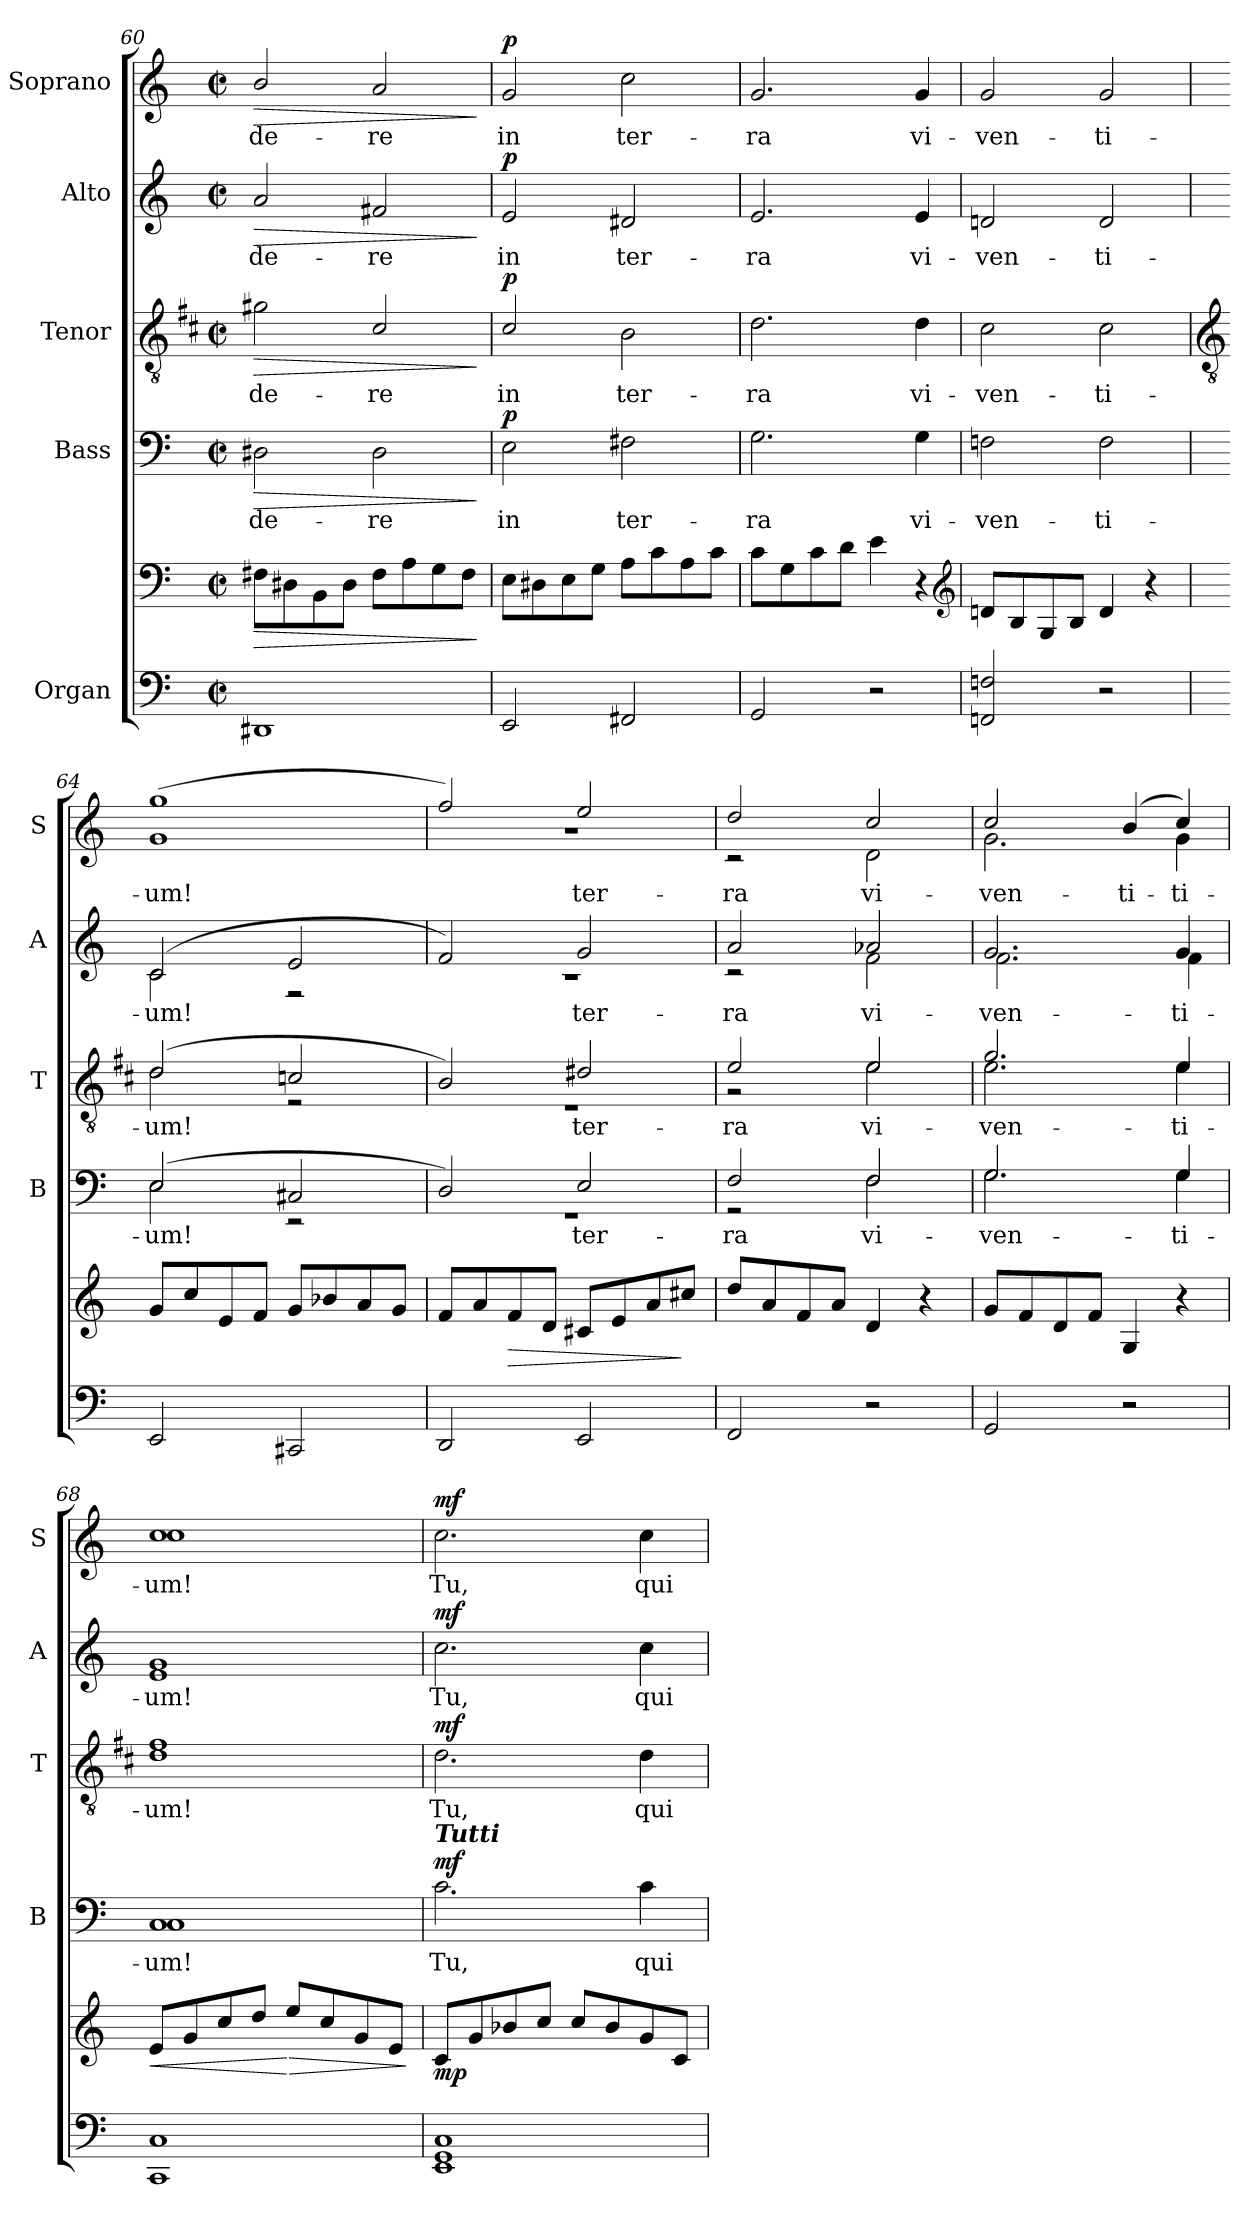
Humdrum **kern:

**kern	**kern	**dynam	**kern	**text	**dynam	**kern	**text	**dynam	**kern	**text	**dynam	**kern	**text	**dynam
*part5	*part5	*part5	*part4	*part4	*part4	*part3	*part3	*part3	*part2	*part2	*part2	*part1	*part1	*part1
*staff6	*staff5	*staff5/6	*staff4	*staff4	*staff4	*staff3	*staff3	*staff3	*staff2	*staff2	*staff2	*staff1	*staff1	*staff1
*I"Organ	*	*	*I"Bass	*	*	*I"Tenor	*	*	*I"Alto	*	*	*I"Soprano	*	*
*	*	*	*I'B	*	*	*I'T	*	*	*I'A	*	*	*I'S	*	*
*clefF4	*clefF4	*	*clefF4	*	*	*clefGv2	*	*	*clefG2	*	*	*clefG2	*	*
*	*	*	*	*	*	*ITrd1c2	*	*	*	*	*	*	*	*
*k[]	*k[]	*	*k[]	*	*	*k[]	*	*	*k[]	*	*	*k[]	*	*
*C:	*C:	*	*C:	*	*	*C:	*	*	*C:	*	*	*C:	*	*
*M2/2	*M2/2	*	*M2/2	*	*	*M2/2	*	*	*M2/2	*	*	*M2/2	*	*
*met(c|)	*met(c|)	*	*met(c|)	*	*	*met(c|)	*	*	*met(c|)	*	*	*met(c|)	*	*
=60	=60	=60	=60	=60	=60	=60	=60	=60	=60	=60	=60	=60	=60	=60
!	!	!LO:HP:b	!	!LO:LY:b	!LO:HP:b	!	!LO:LY:b	!LO:HP:b	!	!LO:LY:b	!LO:HP:b	!	!LO:LY:b	!LO:HP:b
1DD#X	8F#XL	>	2D#X	-de-	>	2f#X	-de-	>	2a	-de-	>	2b/	-de-	>
.	8D#X	.	.	.	.	.	.	.	.	.	.	.	.	.
.	8BB	.	.	.	.	.	.	.	.	.	.	.	.	.
.	8D#J	.	.	.	.	.	.	.	.	.	.	.	.	.
!	!	!	!	!LO:LY:b	!	!	!LO:LY:b	!	!	!LO:LY:b	!	!	!LO:LY:b	!
.	8F#L	.	2D#	-re	.	2B/	-re	.	2f#X	-re	.	2a	-re	.
.	8A	.	.	.	.	.	.	.	.	.	.	.	.	.
.	8G	.	.	.	.	.	.	.	.	.	.	.	.	.
.	8F#J	.	.	.	.	.	.	.	.	.	.	.	.	.
.	.	]	.	.	]	.	.	]	.	.	]	.	.	]
=61	=61	=61	=61	=61	=61	=61	=61	=61	=61	=61	=61	=61	=61	=61
!	!	!	!	!LO:LY:b	!LO:DY:b	!	!LO:LY:b	!LO:DY:b	!	!LO:LY:b	!LO:DY:b	!	!LO:LY:b	!LO:DY:b
2EE	8EL	.	2E	in	p	2B/	in	p	2e	in	p	2g	in	p
.	8D#X	.	.	.	.	.	.	.	.	.	.	.	.	.
.	8E	.	.	.	.	.	.	.	.	.	.	.	.	.
.	8GJ	.	.	.	.	.	.	.	.	.	.	.	.	.
!	!	!	!	!LO:LY:b	!	!	!LO:LY:b	!	!	!LO:LY:b	!	!	!LO:LY:b	!
2FF#X	8AL	.	2F#X	ter-	.	2A	ter-	.	2d#X	ter-	.	2cc	ter-	.
.	8c	.	.	.	.	.	.	.	.	.	.	.	.	.
.	8A	.	.	.	.	.	.	.	.	.	.	.	.	.
.	8cJ	.	.	.	.	.	.	.	.	.	.	.	.	.
=62	=62	=62	=62	=62	=62	=62	=62	=62	=62	=62	=62	=62	=62	=62
!	!	!	!	!LO:LY:b	!	!	!LO:LY:b	!	!	!LO:LY:b	!	!	!LO:LY:b	!
2GG	8cL	.	2.G	-ra	.	2.c	-ra	.	2.e	-ra	.	2.g	-ra	.
.	8G	.	.	.	.	.	.	.	.	.	.	.	.	.
.	8c	.	.	.	.	.	.	.	.	.	.	.	.	.
.	8dJ	.	.	.	.	.	.	.	.	.	.	.	.	.
2r	4e	.	.	.	.	.	.	.	.	.	.	.	.	.
!	!	!	!	!LO:LY:b	!	!	!LO:LY:b	!	!	!LO:LY:b	!	!	!LO:LY:b	!
.	4r	.	4G	vi-	.	4c	vi-	.	4e	vi-	.	4g	vi-	.
*	*clefG2	*	*	*	*	*	*	*	*	*	*	*	*	*
=63	=63	=63	=63	=63	=63	=63	=63	=63	=63	=63	=63	=63	=63	=63
!	!	!	!	!LO:LY:b	!	!	!LO:LY:b	!	!	!LO:LY:b	!	!	!LO:LY:b	!
2FFn 2Fn	8dnL	.	2Fn	-ven-	.	2B	-ven-	.	2dn	-ven-	.	2g	-ven-	.
.	8B	.	.	.	.	.	.	.	.	.	.	.	.	.
.	8G	.	.	.	.	.	.	.	.	.	.	.	.	.
.	8BJ	.	.	.	.	.	.	.	.	.	.	.	.	.
!	!	!	!	!LO:LY:b	!	!	!LO:LY:b	!	!	!LO:LY:b	!	!	!LO:LY:b	!
2r	4d	.	2F	-ti-	.	2B	-ti-	.	2d	-ti-	.	2g	-ti-	.
.	4r	.	.	.	.	.	.	.	.	.	.	.	.	.
!!LO:LB:g=z
=64	=64	=64	=64	=64	=64	=64	=64	=64	=64	=64	=64	=64	=64	=64
*	*	*	*	*	*	*clefGv2	*	*	*	*	*	*	*	*
!	!	!	!	!	!	!	!	!	!	!	!	!LO:TX:a:Bi:t=Solo	!	!
!	!	!	!	!	!	!	!	!	!LO:TX:a:Bi:t=Solo	!	!	!	!	!
!	!	!	!	!	!	!LO:TX:a:Bi:t=Solo	!	!	!	!	!	!	!	!
!	!	!	!LO:TX:a:Bi:t=Solo	!	!	!	!	!	!	!	!	!	!	!
!	!	!	!	!LO:LY:a	!	!	!	!	!	!	!	!	!	!
*	*	*	*^	*	*	*	*	*	*	*	*	*	*	*
!	!	!	!	!	!LO:LY:b	!	!	!LO:LY:a	!	!	!	!	!	!	!
*	*	*	*	*	*	*	*^	*	*	*	*	*	*	*	*
!	!	!	!	!	!	!	!	!	!LO:LY:b	!	!	!LO:LY:a	!	!	!	!
*	*	*	*	*	*	*	*	*	*	*	*^	*	*	*	*	*
!	!	!	!	!	!	!	!	!	!	!	!	!	!LO:LY:b	!	!	!LO:LY:a	!
*	*	*	*	*	*	*	*	*	*	*	*	*	*	*	*^	*	*
!	!	!	!	!	!	!LO:DY:a	!	!	!	!	!	!	!	!	!	!	!LO:LY:b	!
!	!	!	!	!	!	!LO:DY:n=1:b	!	!	!	!LO:DY:a	!	!	!	!	!	!	!	!
!	!	!	!	!	!	!	!	!	!	!LO:DY:n=1:b	!	!	!	!LO:DY:a	!	!	!	!
!	!	!	!	!	!	!	!	!	!	!	!	!	!	!LO:DY:n=1:b	!	!	!	!LO:DY:a
!	!	!	!	!	!	!	!	!	!	!	!	!	!	!	!	!	!	!LO:DY:n=1:a
!	!	!	!	!	!	!	!	!	!	!	!	!	!	!	!	!	!	!LO:DY:n=2:b
2EE	8gL	.	(>2E/	2E\	um!	mp p	(>2c/	2c\	um!	mp p	(>2c/	2c\	um!	mp p	(>1gg/	1g\	um!	mp mp p
.	8cc	.	.	.	.	.	.	.	.	.	.	.	.	.	.	.	.	.
.	8e	.	.	.	.	.	.	.	.	.	.	.	.	.	.	.	.	.
.	8fJ	.	.	.	.	.	.	.	.	.	.	.	.	.	.	.	.	.
2CC#X	8gL	.	2C#X/	2r	.	.	2B-X/	2r	.	.	2e/	2r	.	.	.	.	.	.
.	8b-X	.	.	.	.	.	.	.	.	.	.	.	.	.	.	.	.	.
.	8a	.	.	.	.	.	.	.	.	.	.	.	.	.	.	.	.	.
.	8gJ	.	.	.	.	.	.	.	.	.	.	.	.	.	.	.	.	.
=65	=65	=65	=65	=65	=65	=65	=65	=65	=65	=65	=65	=65	=65	=65	=65	=65	=65	=65
2DD	8fL	.	2D/)	1r	.	.	2A/)	1r	.	.	2f/)	1r	.	.	2ff/)	1r	.	.
.	8a	.	.	.	.	.	.	.	.	.	.	.	.	.	.	.	.	.
!	!	!LO:HP:b	!	!	!	!	!	!	!	!	!	!	!	!	!	!	!	!
.	8f	>	.	.	.	.	.	.	.	.	.	.	.	.	.	.	.	.
.	8dJ	.	.	.	.	.	.	.	.	.	.	.	.	.	.	.	.	.
!	!	!	!	!	!LO:LY:a	!	!	!	!LO:LY:a	!	!	!	!LO:LY:a	!	!	!	!LO:LY:a	!
2EE	8c#XL	.	2E/	.	ter-	.	2c#X/	.	ter-	.	2g/	.	ter-	.	2ee/	.	ter-	.
.	8e	.	.	.	.	.	.	.	.	.	.	.	.	.	.	.	.	.
.	8a	.	.	.	.	.	.	.	.	.	.	.	.	.	.	.	.	.
.	8cc#XJ	]	.	.	.	.	.	.	.	.	.	.	.	.	.	.	.	.
=66	=66	=66	=66	=66	=66	=66	=66	=66	=66	=66	=66	=66	=66	=66	=66	=66	=66	=66
!	!	!	!	!	!LO:LY:a	!	!	!	!LO:LY:a	!	!	!	!LO:LY:a	!	!	!	!LO:LY:a	!
2FF	8ddL	.	2F/	2r	-ra	.	2d/	2r	-ra	.	2a/	2r	-ra	.	2dd/	2r	-ra	.
.	8a	.	.	.	.	.	.	.	.	.	.	.	.	.	.	.	.	.
.	8f	.	.	.	.	.	.	.	.	.	.	.	.	.	.	.	.	.
.	8aJ	.	.	.	.	.	.	.	.	.	.	.	.	.	.	.	.	.
!	!	!	!	!	!LO:LY:a	!	!	!	!	!	!	!	!	!	!	!	!	!
!	!	!	!	!	!LO:LY:b	!	!	!	!LO:LY:a	!	!	!	!	!	!	!	!	!
!	!	!	!	!	!	!	!	!	!LO:LY:b	!	!	!	!LO:LY:a	!	!	!	!	!
!	!	!	!	!	!	!	!	!	!	!	!	!	!LO:LY:b	!	!	!	!LO:LY:a	!
!	!	!	!	!	!	!	!	!	!	!	!	!	!	!	!	!	!LO:LY:b	!
2r	4d	.	2F/	2F\	-vi-	.	2d/	2d\	-vi-	.	2a-X/	2f\	-vi-	.	2cc/	2d	-vi-	.
.	4r	.	.	.	.	.	.	.	.	.	.	.	.	.	.	.	.	.
=67	=67	=67	=67	=67	=67	=67	=67	=67	=67	=67	=67	=67	=67	=67	=67	=67	=67	=67
!	!	!	!	!	!LO:LY:a	!	!	!	!	!	!	!	!	!	!	!	!	!
!	!	!	!	!	!LO:LY:b	!	!	!	!LO:LY:a	!	!	!	!	!	!	!	!	!
!	!	!	!	!	!	!	!	!	!LO:LY:b	!	!	!	!LO:LY:a	!	!	!	!	!
!	!	!	!	!	!	!	!	!	!	!	!	!	!LO:LY:b	!	!	!	!LO:LY:a	!
!	!	!	!	!	!	!	!	!	!	!	!	!	!	!	!	!	!LO:LY:b	!
2GG	8gL	.	2.G/	2.G\	-ven-	.	2.f	2.d\	-ven-	.	2.g/	2.f\	-ven-	.	2cc/	2.g\	ven-	.
.	8f	.	.	.	.	.	.	.	.	.	.	.	.	.	.	.	.	.
.	8d	.	.	.	.	.	.	.	.	.	.	.	.	.	.	.	.	.
.	8fJ	.	.	.	.	.	.	.	.	.	.	.	.	.	.	.	.	.
!	!	!	!	!	!	!	!	!	!	!	!	!	!	!	!	!	!LO:LY:a	!
2r	4G	.	.	.	.	.	.	.	.	.	.	.	.	.	(>4b/	.	-ti-	.
!	!	!	!	!	!LO:LY:a	!	!	!	!	!	!	!	!	!	!	!	!	!
!	!	!	!	!	!LO:LY:b	!	!	!	!LO:LY:a	!	!	!	!	!	!	!	!	!
!	!	!	!	!	!	!	!	!	!LO:LY:b	!	!	!	!LO:LY:a	!	!	!	!	!
!	!	!	!	!	!	!	!	!	!	!	!	!	!LO:LY:b	!	!	!	!LO:LY:b	!
.	4r	.	4G/	4G\	-ti-	.	4d/	4d\	-ti-	.	4g/	4f\	-ti-	.	4cc/)	4g\	-ti-	.
=68	=68	=68	=68	=68	=68	=68	=68	=68	=68	=68	=68	=68	=68	=68	=68	=68	=68	=68
!	!	!LO:HP:b	!	!	!LO:LY:a	!	!	!	!	!	!	!	!	!	!	!	!	!
!	!	!	!	!	!LO:LY:b	!	!	!	!LO:LY:a	!	!	!	!	!	!	!	!	!
!	!	!	!	!	!	!	!	!	!LO:LY:b	!	!	!	!LO:LY:a	!	!	!	!	!
!	!	!	!	!	!	!	!	!	!	!	!	!	!LO:LY:b	!	!	!	!LO:LY:a	!
!	!	!	!	!	!	!	!	!	!	!	!	!	!	!	!	!	!LO:LY:b	!
1CC 1C	8eL	<	1C/	1C\	um!	.	1e/	1c\	um!	.	1g/	1e\	um!	.	1cc/	1cc\	um!	.
.	8g	.	.	.	.	.	.	.	.	.	.	.	.	.	.	.	.	.
.	8cc	.	.	.	.	.	.	.	.	.	.	.	.	.	.	.	.	.
.	8ddJ	.	.	.	.	.	.	.	.	.	.	.	.	.	.	.	.	.
!	!	!LO:HP:n=1:b	!	!	!	!	!	!	!	!	!	!	!	!	!	!	!	!
.	8eeL	[ >	.	.	.	.	.	.	.	.	.	.	.	.	.	.	.	.
.	8cc	.	.	.	.	.	.	.	.	.	.	.	.	.	.	.	.	.
.	8g	.	.	.	.	.	.	.	.	.	.	.	.	.	.	.	.	.
.	8eJ	.	.	.	.	.	.	.	.	.	.	.	.	.	.	.	.	.
*	*	*	*v	*v	*	*	*	*	*	*	*v	*v	*	*	*v	*v	*	*
*	*	*	*	*	*	*v	*v	*	*	*	*	*	*	*	*
.	.	]	.	.	.	.	.	.	.	.	.	.	.	.
=69	=69	=69	=69	=69	=69	=69	=69	=69	=69	=69	=69	=69	=69	=69
*	*	*	*^	*	*	*	*	*	*	*	*	*	*	*
!	!	!	!	!	!	!	!	!	!	!	!	!	!LO:TX:a:Bi:t=Tutti	!	!
!	!	!	!	!	!	!	!	!	!	!LO:TX:a:Bi:t=Tutti	!	!	!	!	!
!	!	!	!	!	!	!	!LO:TX:a:Bi:t=Tutti	!	!	!	!	!	!	!	!
!	!	!	!LO:TX:a:Bi:t=Tutti	!	!	!	!	!	!	!	!	!	!	!	!
!	!	!LO:DY:b	!	!	!LO:LY:b	!LO:DY:b	!	!LO:LY:b	!LO:DY:b	!	!LO:LY:b	!LO:DY:b	!	!LO:LY:b	!LO:DY:b
*	*	*	*	*	*	*	*^	*	*	*^	*	*	*^	*	*
1EE 1GG 1C	8cL	mp	1ryy	2.c\	Tu,	mf	1ryy	2.c\	Tu,	mf	1ryy	2.cc\	Tu,	mf	1ryy	2.cc\	Tu,	mf
.	8g	.	.	.	.	.	.	.	.	.	.	.	.	.	.	.	.	.
.	8b-X	.	.	.	.	.	.	.	.	.	.	.	.	.	.	.	.	.
.	8ccJ	.	.	.	.	.	.	.	.	.	.	.	.	.	.	.	.	.
.	8ccL	.	.	.	.	.	.	.	.	.	.	.	.	.	.	.	.	.
.	8b-	.	.	.	.	.	.	.	.	.	.	.	.	.	.	.	.	.
!	!	!	!	!	!LO:LY:b	!	!	!	!LO:LY:b	!	!	!	!LO:LY:b	!	!	!	!LO:LY:b	!
.	8g	.	.	4c\	qui	.	.	4c\	qui	.	.	4cc\	qui	.	.	4cc\	qui	.
.	8cJ	.	.	.	.	.	.	.	.	.	.	.	.	.	.	.	.	.
*	*	*	*v	*v	*	*	*	*	*	*	*v	*v	*	*	*v	*v	*	*
*	*	*	*	*	*	*v	*v	*	*	*	*	*	*	*	*
=	=	=	=	=	=	=	=	=	=	=	=	=	=	=
*-	*-	*-	*-	*-	*-	*-	*-	*-	*-	*-	*-	*-	*-	*-
